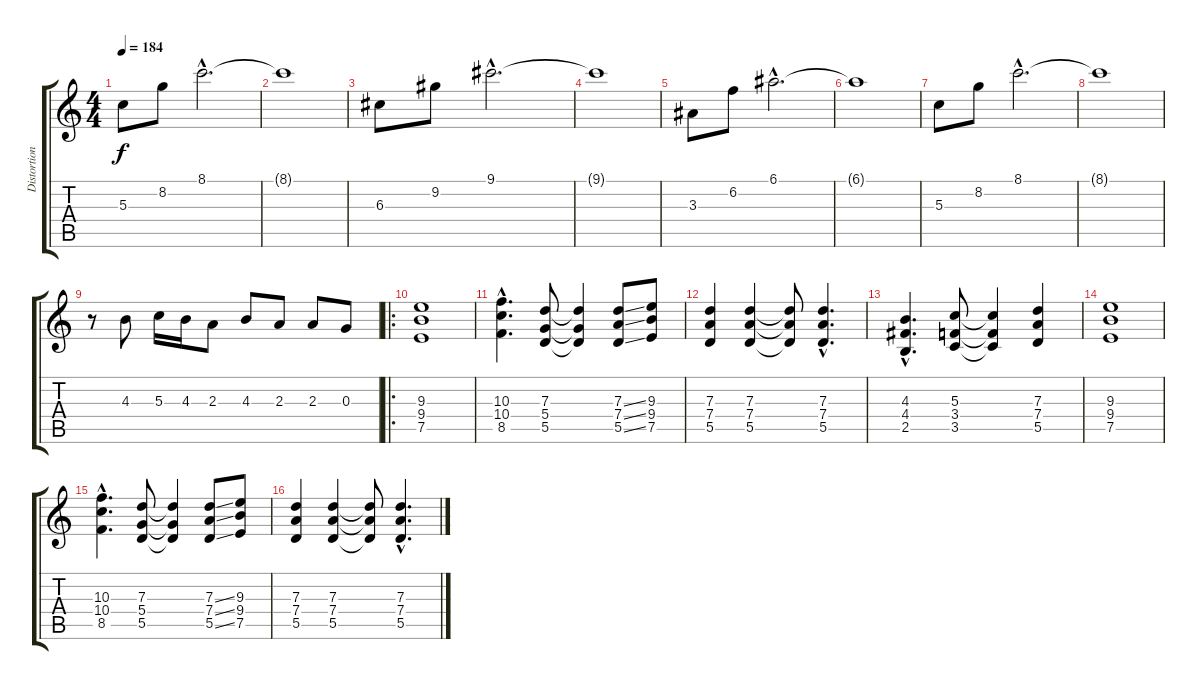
\track ("Distortion Guitar" "Distortion") {instrument distortionguitar}
\staff {score tabs}
\tuning (E4 B3 G3 D3 A2 E2) {hide}
\ts (4 4)
\tempo 184
\clef g2
\ks c
5.3.8{dy f} 8.2.8 8.1{hac}.2{d} |
8.1{t}.1 |
6.3.8 9.2.8 9.1{hac}.2{d} |
9.1{t}.1 |
3.3.8 6.2.8 6.1{hac}.2{d} |
6.1{t}.1 |
5.3.8 8.2.8 8.1{hac}.2{d} |
8.1{t}.1 |
r.8 4.3.8 5.3.16 4.3.16 2.3.8 4.3.8 2.3.8 2.3.8 0.3.8 |
\ro
(9.3 9.4 7.5).1 |
(10.3{hac} 10.4{hac} 8.5{hac}).4{d} (7.3 5.4 5.5).8 (7.3{t} 5.4{t} 5.5{t}).4 (7.3{ss} 7.4{ss} 5.5{ss}).8 (9.3 9.4 7.5).8 |
(7.3 7.4 5.5).4 (7.3 7.4 5.5).4 (7.3{t} 7.4{t} 5.5{t}).8 (7.3{hac} 7.4{hac} 5.5{hac}).4{d} |
(4.3{hac} 4.4{hac} 2.5{hac}).4{d} (5.3 3.4 3.5).8 (5.3{t} 3.4{t} 3.5{t}).4 (7.3 7.4 5.5).4 |
(9.3 9.4 7.5).1 |
(10.3{hac} 10.4{hac} 8.5{hac}).4{d} (7.3 5.4 5.5).8 (7.3{t} 5.4{t} 5.5{t}).4 (7.3{ss} 7.4{ss} 5.5{ss}).8 (9.3 9.4 7.5).8 |
(7.3 7.4 5.5).4 (7.3 7.4 5.5).4 (7.3{t} 7.4{t} 5.5{t}).8 (7.3{hac} 7.4{hac} 5.5{hac}).4{d}
